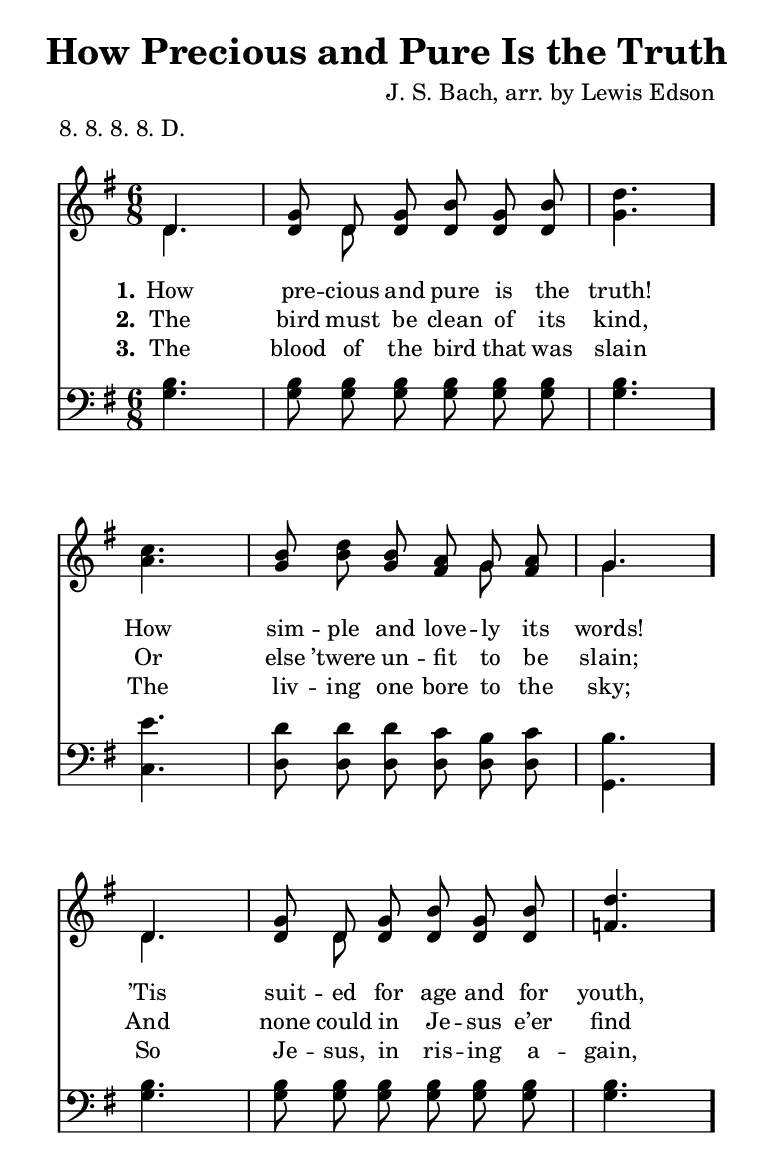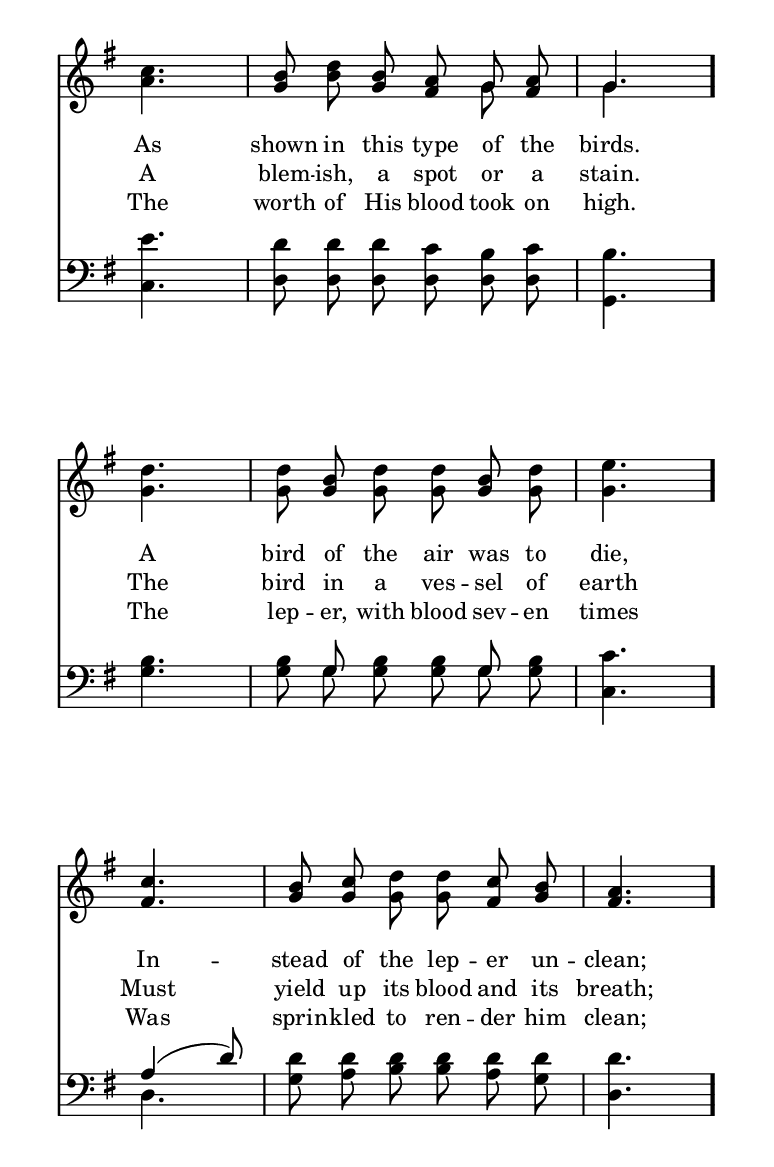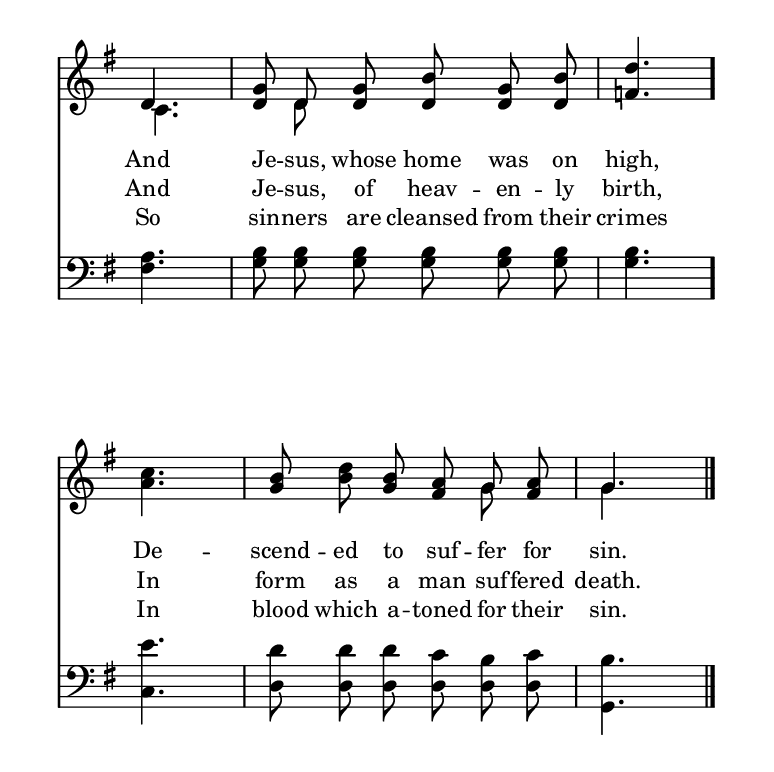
\include "common/global.ily"
\paper {
  \include "common/paper.ily"
}

\header{
  %gospel
  hymnnumber = "18"
  title = "How Precious and Pure Is the Truth"
  tunename = "De Fleury"
  meter = "8. 8. 8. 8. D."
  poet = "" % not found on hymnary.org
  composer = "J. S. Bach, arr. by Lewis Edson" % see https://hymnary.org/tune/de_fleury_defleury
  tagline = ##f
}

% for fermata in MIDI
ta = { \tempo 4=70 }
tb = { \tempo 4=35 }

patternAA = { c4.     | c8 c8 c8 c8 c8 c8 | c4. } % All except line 6 tenor
patternAB = { c4( c8) | c8 c8 c8 c8 c8 c8 | c4. } % Line 6 tenor

global = {
  \include "common/overrides.ily"
  \override Staff.TimeSignature.style = #'numbered
  \time 6/8
  \override Score.MetronomeMark.transparent = ##t % hide all fermata changes too
  \ta
  \key g \major
  \partial 4.
  \autoBeamOff
}

notesSoprano = {
\global
\relative c' {

  \changePitch \patternAA { d  | g d g b g b | d }
  \changePitch \patternAA { c  | b d b a g a | g }
  \changePitch \patternAA { d  | g d g b g b | d }
  \changePitch \patternAA { c  | b d b a g a | g }

  \changePitch \patternAA { d' | d b d d b d | e }
  \changePitch \patternAA { c  | b c d d c b | a }
  \changePitch \patternAA { d, | g d g b g b | d }
  \changePitch \patternAA { c  | b d b a g a | g }

  \bar "|."

}
}

notesAlto = {
\global
\relative e' {

  \changePitch \patternAA { d   | d d d d d d     | g   }
  \changePitch \patternAA { a   | g b g fis g fis | g   }
  \changePitch \patternAA { d   | d d d d d d     | f   }
  \changePitch \patternAA { a   | g b g fis g fis | g   }

  \changePitch \patternAA { g   | g g g g g g     | g   }
  \changePitch \patternAA { fis | g g g g fis g   | fis }
  \changePitch \patternAA { c   | d d d d d d     | f   }
  \changePitch \patternAA { a   | g b g fis g fis | g   }

}
}

notesTenor = {
\global
\relative a {

  \changePitch \patternAA { b   | b b b b b b | b }
  \changePitch \patternAA { e   | d d d c b c | b }
  \changePitch \patternAA { b   | b b b b b b | b }
  \changePitch \patternAA { e   | d d d c b c | b }

  \changePitch \patternAA { b   | b g b b g b | c }
  \changePitch \patternAB { a d | d d d d d d | d }
  \changePitch \patternAA { a   | b b b b b b | b }
  \changePitch \patternAA { e   | d d d c b c | b }

}
}

notesBass = {
\global
\relative f {

  \changePitch \patternAA { g   | g g g g g g | g  }
  \changePitch \patternAA { c,  | d d d d d d | g, }
  \changePitch \patternAA { g'  | g g g g g g | g  }
  \changePitch \patternAA { c,  | d d d d d d | g, }

  \changePitch \patternAA { g'  | g g g g g g | c, }
  \changePitch \patternAA { d   | g a b b a g | d  }
  \changePitch \patternAA { fis | g g g g g g | g  }
  \changePitch \patternAA { c,  | d d d d d d | g,  }

}
}

wordsA = \lyricmode {
\set stanza = "1."

How pre -- cious and pure is the truth! \bar "."
How sim -- ple and love -- ly its words! \bar "." \eogbreak
’Tis suit -- ed for age and for youth, \bar "."
As shown in this type of the birds. \bar "." \eogbreak
A bird of the air was to die, \bar "."
In -- stead of the lep -- er un -- clean; \bar "." \eogbreak
And Je -- sus, whose home was on high, \bar "."
De -- scend -- ed to suf -- fer for sin. \bar "." \eogbreak

}

wordsB = \lyricmode {
\set stanza = "2."

The bird must be clean of its kind,
Or else ’twere un -- fit to be slain;
And none could in Je -- sus e’er find
A blem -- ish, a spot or a stain.
The bird in a ves -- sel of earth
Must yield up its blood and its breath;
And Je -- sus, of heav -- en -- ly birth,
In form as a man suf -- fered death.

}

wordsC = \lyricmode {
\set stanza = "3."

The blood of the bird that was slain
The liv -- ing one bore to the sky;
So Je -- sus, in ris -- ing a -- gain,
The worth of His blood took on high.
The lep -- er, with blood sev -- en times
Was sprin -- kled to ren -- der him clean;
So sin -- ners are cleansed from their crimes
In blood which a -- toned for their sin.

}

\score {
  \context ChoirStaff <<
    \context Staff = upper <<
      \set Staff.autoBeaming = ##f
      \set ChoirStaff.systemStartDelimiter = #'SystemStartBar
      \set ChoirStaff.printPartCombineTexts = ##f
      \partcombine #'(2 . 11) \notesSoprano \notesAlto
      \context NullVoice = sopranos { \voiceOne << \notesSoprano >> }
      \context Lyrics = one   \lyricsto sopranos \wordsA
      \context Lyrics = two   \lyricsto sopranos \wordsB
      \context Lyrics = three \lyricsto sopranos \wordsC
      %\context Lyrics = four  \lyricsto sopranos \wordsD
      %\context Lyrics = five  \lyricsto sopranos \wordsE
    >>
    \context Staff = men <<
      \set Staff.autoBeaming = ##f
      \clef bass
      \set ChoirStaff.printPartCombineTexts = ##f
      \partcombine #'(2 . 11) \notesTenor \notesBass
    >>
  >>
  \layout {
    \include "common/layout.ily"
  }
  #(cond ((ly:get-option 'eog-midi-permitted) #{ \midi{
    \include "common/midi.ily"
  } #}))
}

\version "2.19.49"  % necessary for upgrading to future LilyPond versions.

% vi:set et ts=2 sw=2 ai nocindent syntax=lilypond:
